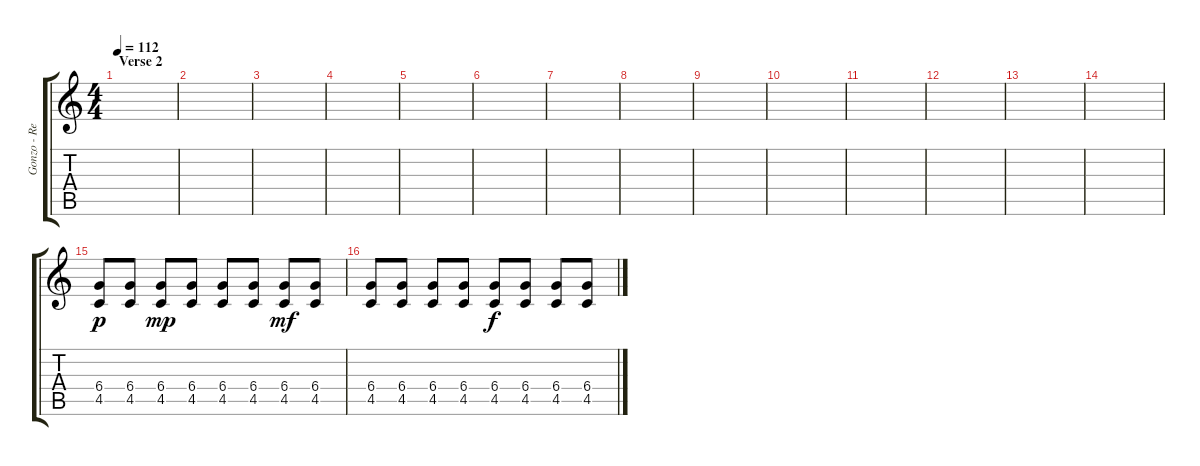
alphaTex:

\track ("Gonzo - Refrain" "Gonzo - Re") {instrument overdrivenguitar}
\staff {score tabs}
\tuning (Eb4 Bb3 Gb3 Db3 Ab2 Eb2) {hide}
\ts (4 4)
\section ("" "Verse 2")
\tempo 112
\clef g2
\ks c
|
|
|
|
|
|
|
|
|
|
|
|
|
|
(6.4 4.5).8{dy p} (6.4 4.5).8 (6.4 4.5).8{dy mp} (6.4 4.5).8 (6.4 4.5).8 (6.4 4.5).8 (6.4 4.5).8{dy mf} (6.4 4.5).8 |
(6.4 4.5).8 (6.4 4.5).8 (6.4 4.5).8 (6.4 4.5).8 (6.4 4.5).8{dy f} (6.4 4.5).8 (6.4 4.5).8 (6.4 4.5).8
